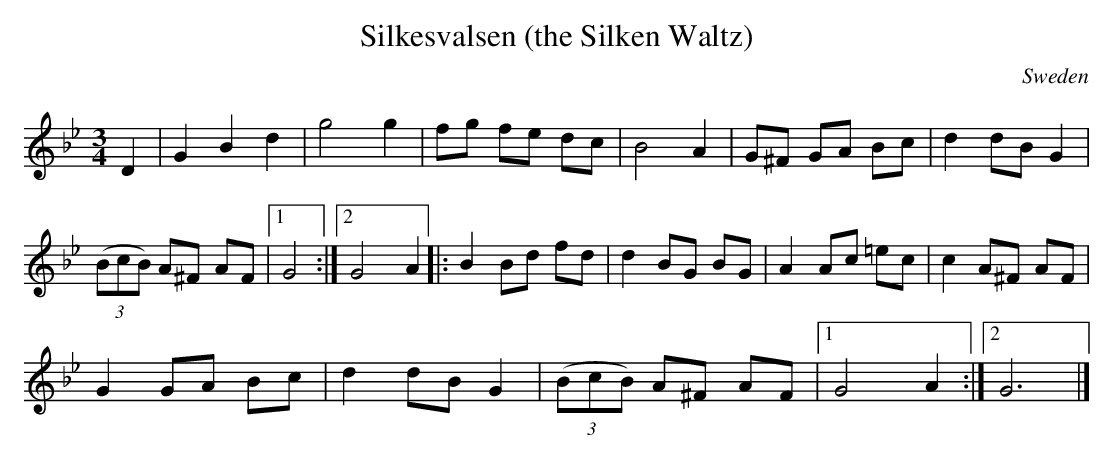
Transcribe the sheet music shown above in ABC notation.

X:1
T:Silkesvalsen (the Silken Waltz)
O:Sweden
M:3/4
L:1/8
K:Gm
D2|G2B2d2|g4g2|fg fe dc|B4A2|G^F GA Bc|d2 dB G2|
((3BcB) A^F AF|1 G4:|2 G4A2|: \
B2 Bd fd|d2 BG BG|A2 Ac =ec|c2 A^F AF|
G2 GA Bc|d2 dB G2|((3BcB) A^F AF|1 G4A2:|2 G6|]
